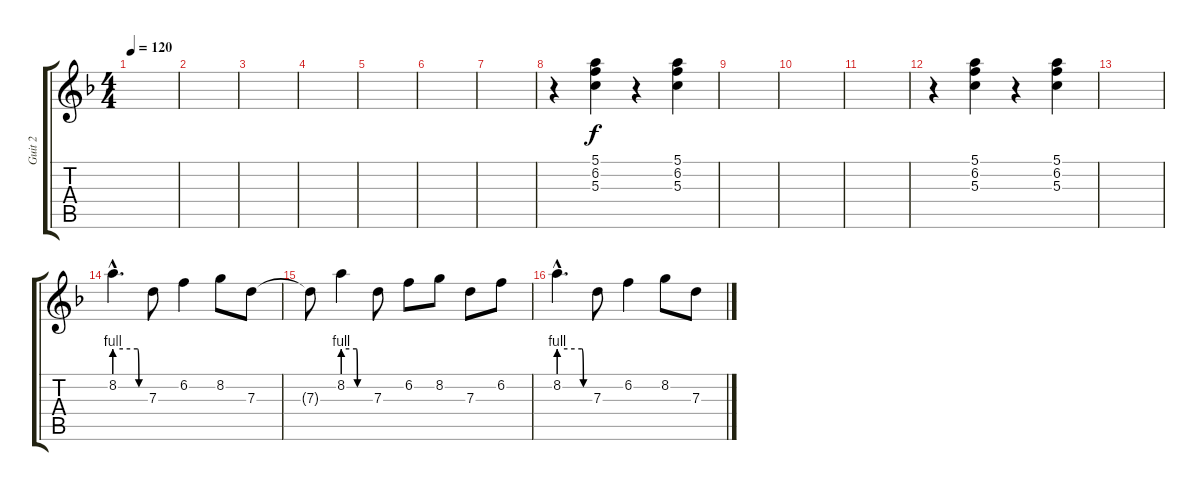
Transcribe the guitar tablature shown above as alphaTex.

\track ("Guit 2" "Guit 2") {instrument overdrivenguitar}
\staff {score tabs}
\tuning (E4 B3 G3 D3 A2 D2) {hide}
\ts (4 4)
\tempo 120
\clef g2
\ks dminor
|
|
|
|
|
|
|
r.4 (5.1 6.2 5.3).4 r.4 (5.1 6.2 5.3).4 |
|
|
|
r.4 (5.1 6.2 5.3).4 r.4 (5.1 6.2 5.3).4 |
|
8.2{be (custom 0 4 45 4 48 0 60 0) hac}.4{d} 7.3.8 6.2.4 8.2.8 7.3.8 |
7.3{t}.8 8.2{be (custom 0 4 30 4 32 0 60 0)}.4 7.3.8 6.2.8 8.2.8 7.3.8 6.2.8 |
8.2{be (custom 0 4 45 4 48 0 60 0) hac}.4{d} 7.3.8 6.2.4 8.2.8 7.3.8
